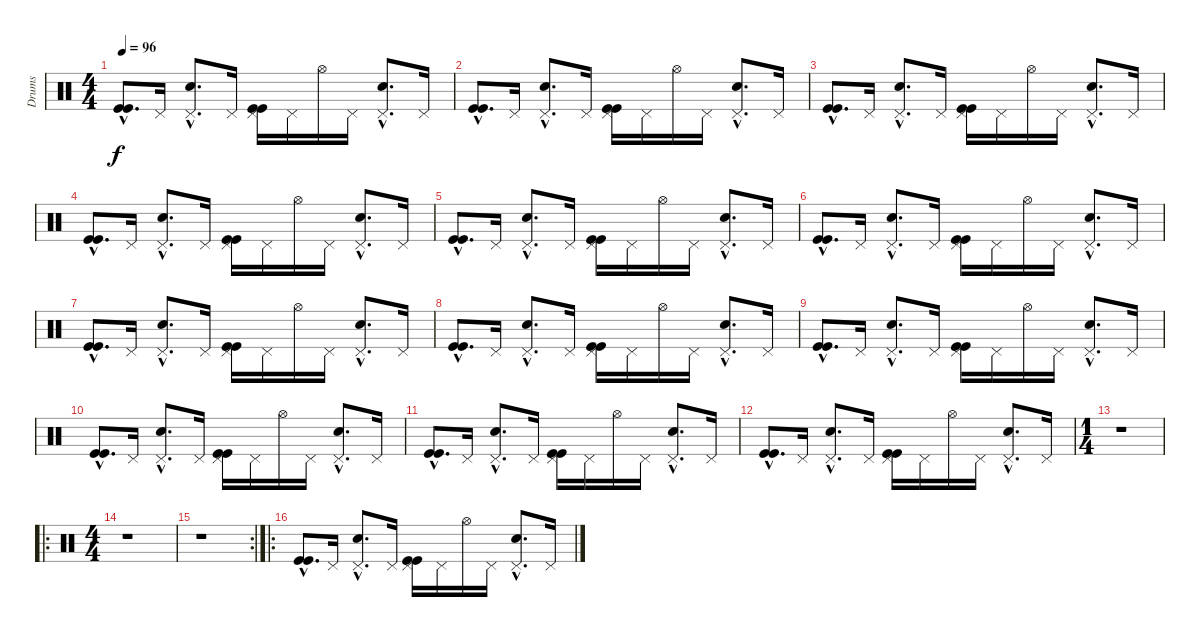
\track ("Drums" "Drums") {instrument percussion}
\staff {score}
\articulation defaults
\ts (4 4)
\tempo 96
\clef neutral
\ks c
("Kick (hit)"{hac} "Kick (hit)"{hac}).8{d dy f} "Pedal Hi-Hat (hit)".16 ("Pedal Hi-Hat (hit)"{hac} "Electric Snare (hit)"{hac}).8{d} "Pedal Hi-Hat (hit)".16 ("Pedal Hi-Hat (hit)" "Kick (hit)" "Kick (hit)").16 "Pedal Hi-Hat (hit)".16 "Hi-Hat (open)".16 "Pedal Hi-Hat (hit)".16 ("Pedal Hi-Hat (hit)"{hac} "Electric Snare (hit)"{hac}).8{d} "Pedal Hi-Hat (hit)".16 |
("Kick (hit)"{hac} "Kick (hit)"{hac}).8{d} "Pedal Hi-Hat (hit)".16 ("Pedal Hi-Hat (hit)"{hac} "Electric Snare (hit)"{hac}).8{d} "Pedal Hi-Hat (hit)".16 ("Pedal Hi-Hat (hit)" "Kick (hit)" "Kick (hit)").16 "Pedal Hi-Hat (hit)".16 "Hi-Hat (open)".16 "Pedal Hi-Hat (hit)".16 ("Pedal Hi-Hat (hit)"{hac} "Electric Snare (hit)"{hac}).8{d} "Pedal Hi-Hat (hit)".16 |
("Kick (hit)"{hac} "Kick (hit)"{hac}).8{d} "Pedal Hi-Hat (hit)".16 ("Pedal Hi-Hat (hit)"{hac} "Electric Snare (hit)"{hac}).8{d} "Pedal Hi-Hat (hit)".16 ("Pedal Hi-Hat (hit)" "Kick (hit)" "Kick (hit)").16 "Pedal Hi-Hat (hit)".16 "Hi-Hat (open)".16 "Pedal Hi-Hat (hit)".16 ("Pedal Hi-Hat (hit)"{hac} "Electric Snare (hit)"{hac}).8{d} "Pedal Hi-Hat (hit)".16 |
("Kick (hit)"{hac} "Kick (hit)"{hac}).8{d} "Pedal Hi-Hat (hit)".16 ("Pedal Hi-Hat (hit)"{hac} "Electric Snare (hit)"{hac}).8{d} "Pedal Hi-Hat (hit)".16 ("Pedal Hi-Hat (hit)" "Kick (hit)" "Kick (hit)").16 "Pedal Hi-Hat (hit)".16 "Hi-Hat (open)".16 "Pedal Hi-Hat (hit)".16 ("Pedal Hi-Hat (hit)"{hac} "Electric Snare (hit)"{hac}).8{d} "Pedal Hi-Hat (hit)".16 |
("Kick (hit)"{hac} "Kick (hit)"{hac}).8{d} "Pedal Hi-Hat (hit)".16 ("Pedal Hi-Hat (hit)"{hac} "Electric Snare (hit)"{hac}).8{d} "Pedal Hi-Hat (hit)".16 ("Pedal Hi-Hat (hit)" "Kick (hit)" "Kick (hit)").16 "Pedal Hi-Hat (hit)".16 "Hi-Hat (open)".16 "Pedal Hi-Hat (hit)".16 ("Pedal Hi-Hat (hit)"{hac} "Electric Snare (hit)"{hac}).8{d} "Pedal Hi-Hat (hit)".16 |
("Kick (hit)"{hac} "Kick (hit)"{hac}).8{d} "Pedal Hi-Hat (hit)".16 ("Pedal Hi-Hat (hit)"{hac} "Electric Snare (hit)"{hac}).8{d} "Pedal Hi-Hat (hit)".16 ("Pedal Hi-Hat (hit)" "Kick (hit)" "Kick (hit)").16 "Pedal Hi-Hat (hit)".16 "Hi-Hat (open)".16 "Pedal Hi-Hat (hit)".16 ("Pedal Hi-Hat (hit)"{hac} "Electric Snare (hit)"{hac}).8{d} "Pedal Hi-Hat (hit)".16 |
("Kick (hit)"{hac} "Kick (hit)"{hac}).8{d} "Pedal Hi-Hat (hit)".16 ("Pedal Hi-Hat (hit)"{hac} "Electric Snare (hit)"{hac}).8{d} "Pedal Hi-Hat (hit)".16 ("Pedal Hi-Hat (hit)" "Kick (hit)" "Kick (hit)").16 "Pedal Hi-Hat (hit)".16 "Hi-Hat (open)".16 "Pedal Hi-Hat (hit)".16 ("Pedal Hi-Hat (hit)"{hac} "Electric Snare (hit)"{hac}).8{d} "Pedal Hi-Hat (hit)".16 |
("Kick (hit)"{hac} "Kick (hit)"{hac}).8{d} "Pedal Hi-Hat (hit)".16 ("Pedal Hi-Hat (hit)"{hac} "Electric Snare (hit)"{hac}).8{d} "Pedal Hi-Hat (hit)".16 ("Pedal Hi-Hat (hit)" "Kick (hit)" "Kick (hit)").16 "Pedal Hi-Hat (hit)".16 "Hi-Hat (open)".16 "Pedal Hi-Hat (hit)".16 ("Pedal Hi-Hat (hit)"{hac} "Electric Snare (hit)"{hac}).8{d} "Pedal Hi-Hat (hit)".16 |
("Kick (hit)"{hac} "Kick (hit)"{hac}).8{d} "Pedal Hi-Hat (hit)".16 ("Pedal Hi-Hat (hit)"{hac} "Electric Snare (hit)"{hac}).8{d} "Pedal Hi-Hat (hit)".16 ("Pedal Hi-Hat (hit)" "Kick (hit)" "Kick (hit)").16 "Pedal Hi-Hat (hit)".16 "Hi-Hat (open)".16 "Pedal Hi-Hat (hit)".16 ("Pedal Hi-Hat (hit)"{hac} "Electric Snare (hit)"{hac}).8{d} "Pedal Hi-Hat (hit)".16 |
("Kick (hit)"{hac} "Kick (hit)"{hac}).8{d} "Pedal Hi-Hat (hit)".16 ("Pedal Hi-Hat (hit)"{hac} "Electric Snare (hit)"{hac}).8{d} "Pedal Hi-Hat (hit)".16 ("Pedal Hi-Hat (hit)" "Kick (hit)" "Kick (hit)").16 "Pedal Hi-Hat (hit)".16 "Hi-Hat (open)".16 "Pedal Hi-Hat (hit)".16 ("Pedal Hi-Hat (hit)"{hac} "Electric Snare (hit)"{hac}).8{d} "Pedal Hi-Hat (hit)".16 |
("Kick (hit)"{hac} "Kick (hit)"{hac}).8{d} "Pedal Hi-Hat (hit)".16 ("Pedal Hi-Hat (hit)"{hac} "Electric Snare (hit)"{hac}).8{d} "Pedal Hi-Hat (hit)".16 ("Pedal Hi-Hat (hit)" "Kick (hit)" "Kick (hit)").16 "Pedal Hi-Hat (hit)".16 "Hi-Hat (open)".16 "Pedal Hi-Hat (hit)".16 ("Pedal Hi-Hat (hit)"{hac} "Electric Snare (hit)"{hac}).8{d} "Pedal Hi-Hat (hit)".16 |
("Kick (hit)"{hac} "Kick (hit)"{hac}).8{d} "Pedal Hi-Hat (hit)".16 ("Pedal Hi-Hat (hit)"{hac} "Electric Snare (hit)"{hac}).8{d} "Pedal Hi-Hat (hit)".16 ("Pedal Hi-Hat (hit)" "Kick (hit)" "Kick (hit)").16 "Pedal Hi-Hat (hit)".16 "Hi-Hat (open)".16 "Pedal Hi-Hat (hit)".16 ("Pedal Hi-Hat (hit)"{hac} "Electric Snare (hit)"{hac}).8{d} "Pedal Hi-Hat (hit)".16 |
\ts (1 4)
r.1 |
\ro
\ts (4 4)
r.1 |
\rc 2
r.1 |
\ro
("Kick (hit)"{hac} "Kick (hit)"{hac}).8{d} "Pedal Hi-Hat (hit)".16 ("Pedal Hi-Hat (hit)"{hac} "Electric Snare (hit)"{hac}).8{d} "Pedal Hi-Hat (hit)".16 ("Pedal Hi-Hat (hit)" "Kick (hit)" "Kick (hit)").16 "Pedal Hi-Hat (hit)".16 "Hi-Hat (open)".16 "Pedal Hi-Hat (hit)".16 ("Pedal Hi-Hat (hit)"{hac} "Electric Snare (hit)"{hac}).8{d} "Pedal Hi-Hat (hit)".16
